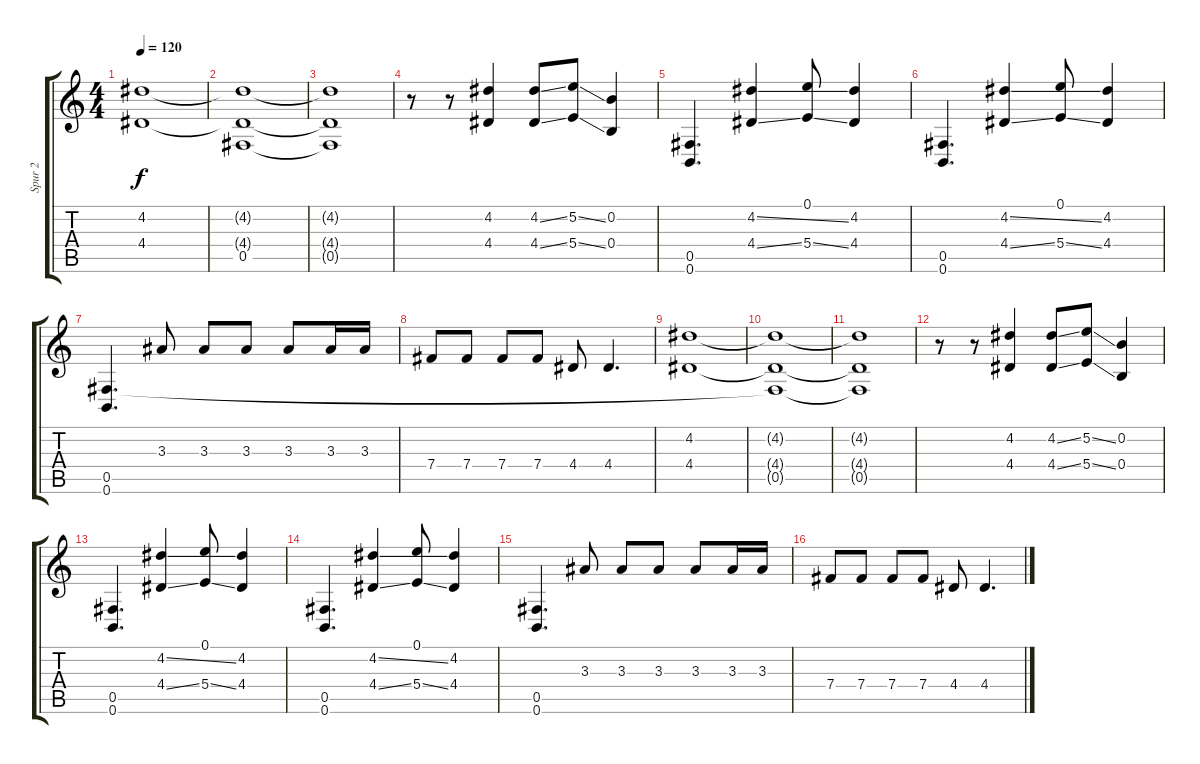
\track ("Spur 2" "Spur 2") {instrument distortionguitar}
\staff {score tabs}
\tuning (E4 B3 G3 B2 Gb2 B1) {hide}
\ts (4 4)
\tempo 120
\clef g2
\ks c
(4.2 4.4).1{dy f} |
(4.2{t} 4.4{t} 0.5{t}).1 |
(4.2{t} 4.4{t} 0.5{t}).1 |
r.8 r.8 (4.2 4.4).4 (4.2{ss} 4.4{ss}).8 (5.2{ss} 5.4{ss}).8 (0.2 0.4).4 |
(0.5 0.6).4{d} (4.2{ss} 4.4{ss}).4 (0.1 5.4{ss}).8 (4.2 4.4).4 |
(0.5 0.6).4{d} (4.2{ss} 4.4{ss}).4 (0.1 5.4{ss}).8 (4.2 4.4).4 |
(0.5 0.6).4{d} 3.3.8 3.3.8 3.3.8 3.3.8 3.3.16 3.3.16 |
7.4.8 7.4.8 7.4.8 7.4.8 4.4.8 4.4.4{d} |
(4.2 4.4).1 |
(4.2{t} 4.4{t} 0.5{t}).1 |
(4.2{t} 4.4{t} 0.5{t}).1 |
r.8 r.8 (4.2 4.4).4 (4.2{ss} 4.4{ss}).8 (5.2{ss} 5.4{ss}).8 (0.2 0.4).4 |
(0.5 0.6).4{d} (4.2{ss} 4.4{ss}).4 (0.1 5.4{ss}).8 (4.2 4.4).4 |
(0.5 0.6).4{d} (4.2{ss} 4.4{ss}).4 (0.1 5.4{ss}).8 (4.2 4.4).4 |
(0.5 0.6).4{d} 3.3.8 3.3.8 3.3.8 3.3.8 3.3.16 3.3.16 |
7.4.8 7.4.8 7.4.8 7.4.8 4.4.8 4.4.4{d}
